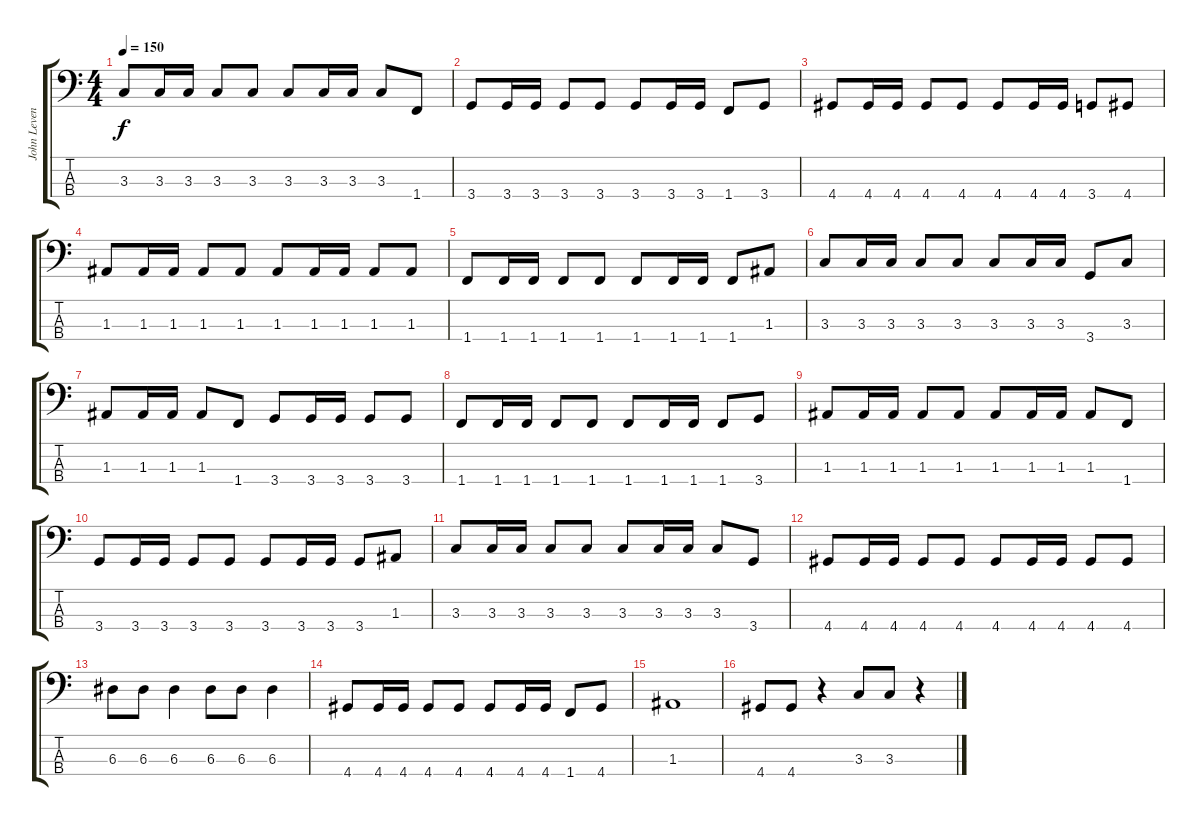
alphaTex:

\track ("John Leven" "John Leven") {instrument electricbasspick}
\staff {score tabs}
\tuning (G2 D2 A1 E1) {hide}
\ts (4 4)
\tempo 150
\clef f4
\ks c
3.3.8{dy f} 3.3.16 3.3.16 3.3.8 3.3.8 3.3.8 3.3.16 3.3.16 3.3.8 1.4.8 |
3.4.8 3.4.16 3.4.16 3.4.8 3.4.8 3.4.8 3.4.16 3.4.16 1.4.8 3.4.8 |
4.4.8 4.4.16 4.4.16 4.4.8 4.4.8 4.4.8 4.4.16 4.4.16 3.4.8 4.4.8 |
1.3.8 1.3.16 1.3.16 1.3.8 1.3.8 1.3.8 1.3.16 1.3.16 1.3.8 1.3.8 |
1.4.8 1.4.16 1.4.16 1.4.8 1.4.8 1.4.8 1.4.16 1.4.16 1.4.8 1.3.8 |
3.3.8 3.3.16 3.3.16 3.3.8 3.3.8 3.3.8 3.3.16 3.3.16 3.4.8 3.3.8 |
1.3.8 1.3.16 1.3.16 1.3.8 1.4.8 3.4.8 3.4.16 3.4.16 3.4.8 3.4.8 |
1.4.8 1.4.16 1.4.16 1.4.8 1.4.8 1.4.8 1.4.16 1.4.16 1.4.8 3.4.8 |
1.3.8 1.3.16 1.3.16 1.3.8 1.3.8 1.3.8 1.3.16 1.3.16 1.3.8 1.4.8 |
3.4.8 3.4.16 3.4.16 3.4.8 3.4.8 3.4.8 3.4.16 3.4.16 3.4.8 1.3.8 |
3.3.8 3.3.16 3.3.16 3.3.8 3.3.8 3.3.8 3.3.16 3.3.16 3.3.8 3.4.8 |
4.4.8 4.4.16 4.4.16 4.4.8 4.4.8 4.4.8 4.4.16 4.4.16 4.4.8 4.4.8 |
6.3.8 6.3.8 6.3.4 6.3.8 6.3.8 6.3.4 |
4.4.8 4.4.16 4.4.16 4.4.8 4.4.8 4.4.8 4.4.16 4.4.16 1.4.8 4.4.8 |
1.3.1 |
4.4.8 4.4.8 r.4 3.3.8 3.3.8 r.4
